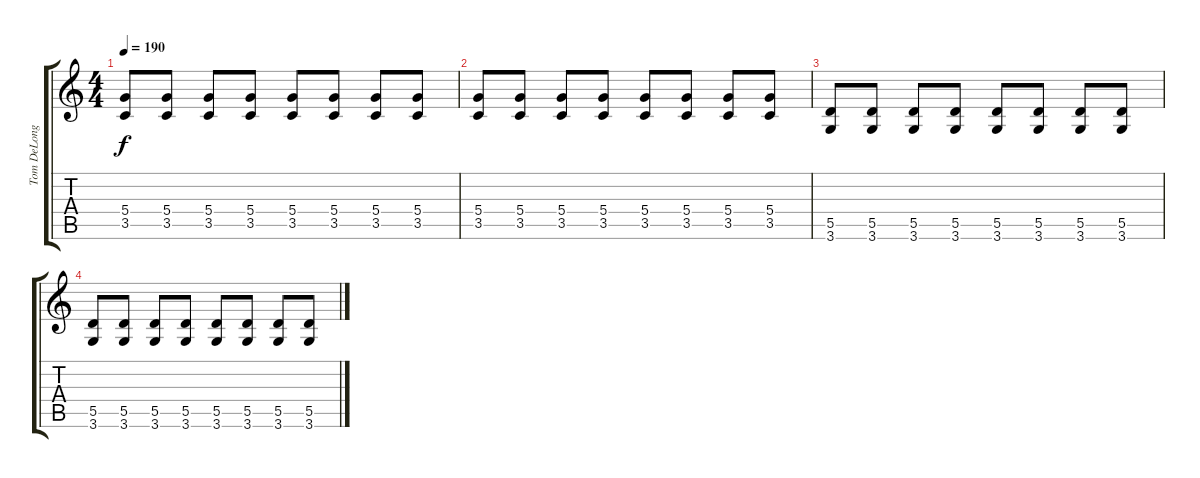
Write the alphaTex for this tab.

\track ("Tom DeLonge - Guitar 3" "Tom DeLong") {instrument overdrivenguitar}
\staff {score tabs}
\tuning (E4 B3 G3 D3 A2 E2) {hide}
\ts (4 4)
\tempo 190
\clef g2
\ks c
(5.4 3.5).8{dy f} (5.4 3.5).8 (5.4 3.5).8 (5.4 3.5).8 (5.4 3.5).8 (5.4 3.5).8 (5.4 3.5).8 (5.4 3.5).8 |
(5.4 3.5).8 (5.4 3.5).8 (5.4 3.5).8 (5.4 3.5).8 (5.4 3.5).8 (5.4 3.5).8 (5.4 3.5).8 (5.4 3.5).8 |
(5.5 3.6).8 (5.5 3.6).8 (5.5 3.6).8 (5.5 3.6).8 (5.5 3.6).8 (5.5 3.6).8 (5.5 3.6).8 (5.5 3.6).8 |
(5.5 3.6).8 (5.5 3.6).8 (5.5 3.6).8 (5.5 3.6).8 (5.5 3.6).8 (5.5 3.6).8 (5.5 3.6).8 (5.5 3.6).8
